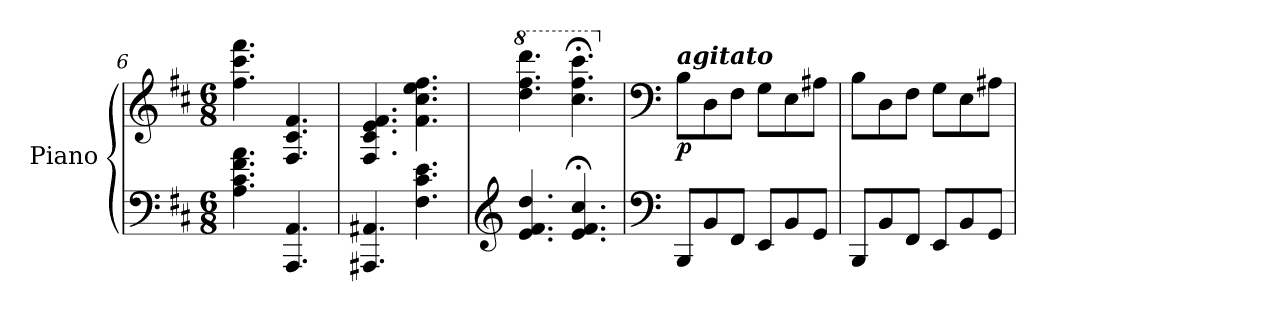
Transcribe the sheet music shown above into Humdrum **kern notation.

**kern	**kern	**dynam
*part1	*part1	*part1
*staff2	*staff1	*staff1/2
*I"Piano	*	*
*I'Pno	*	*
*clefF4	*clefG2	*
*k[f#c#]	*k[f#c#]	*
*M6/8	*M6/8	*
=6	=6	=6
4.A\ 4.c#\ 4.f#\ 4.a\	4.ff#\ 4.ccc#\ 4.fff#\	.
4.AAA/ 4.AA/	4.F#/ 4.c#/ 4.f#/	.
=7	=7	=7
4.AAA#X/ 4.AA#X/	4.F#/ 4.c#/ 4.e/ 4.f#/	.
4.F#\ 4.c#\ 4.e\	4.f#\ 4.cc#\ 4.ee\ 4.ff#\	.
=8	=8	=8
*clefG2	*	*
*	*8va	*
4.e/ 4.f#/ 4.dd/	4.ddd\ 4.fff#\ 4.dddd\	.
4.e/; 4.f#/; 4.cc#/;	4.ccc#\;< 4.fff#\;< 4.cccc#\;<	.
!!LO:LB:g=z
=9	=9	=9
*clefF4	*clefF4	*
*	*X8va	*
!	!LO:TX:a:Bi:t=agitato	!
!	!	!LO:DY:b
8BBB/L	8B\L	p
8BB/	8D\	.
8FF#/J	8F#\J	.
8EE/L	8G\L	.
8BB/	8E\	.
8GG/J	8A#X\J	.
!!LO:LB:g=z
=10	=10	=10
8BBB/L	8B\L	.
8BB/	8D\	.
8FF#/J	8F#\J	.
8EE/L	8G\L	.
8BB/	8E\	.
8GG/J	8A#X\J	.
=	=	=
*-	*-	*-
